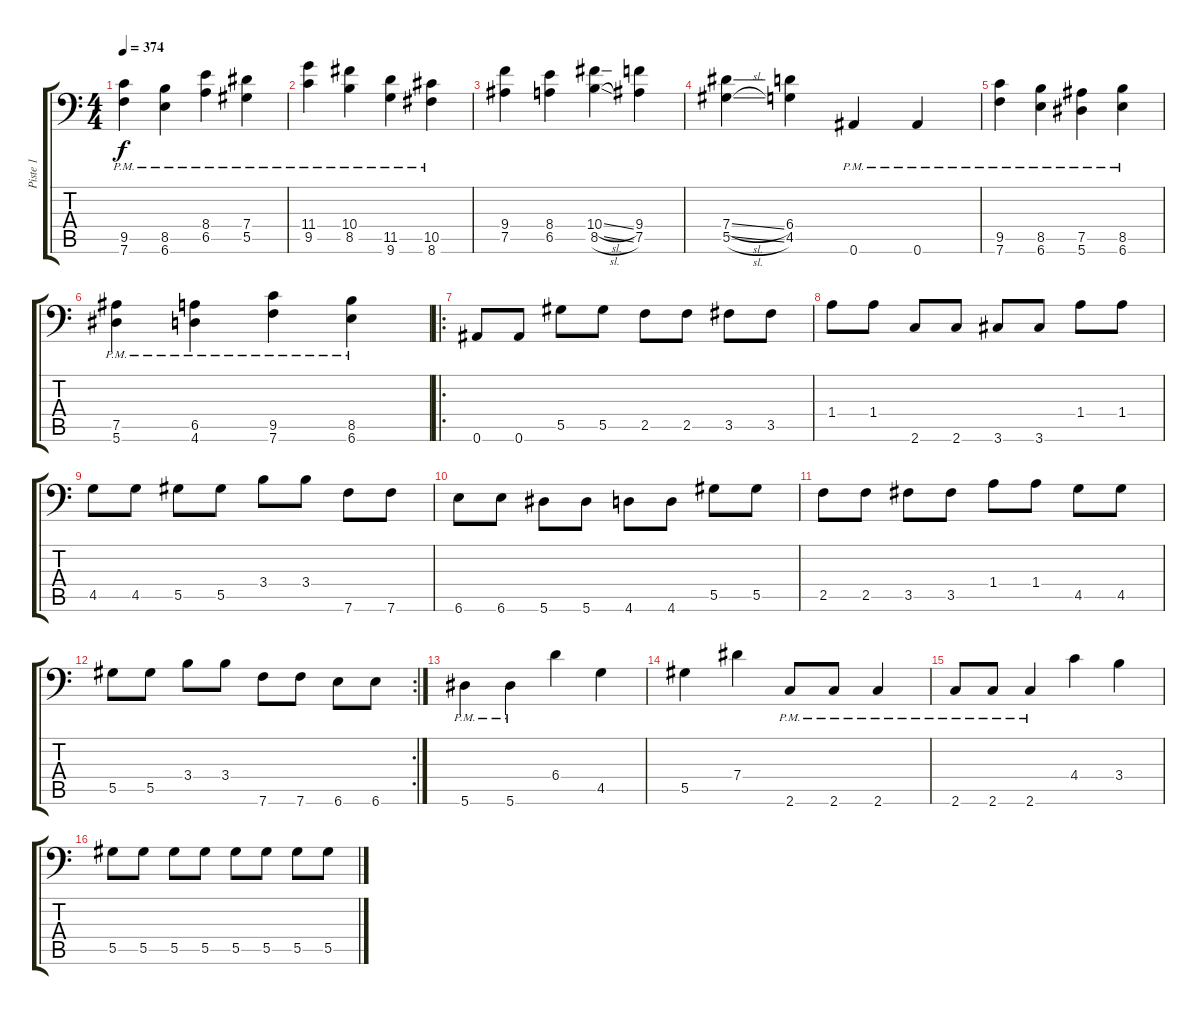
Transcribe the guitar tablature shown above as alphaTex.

\track ("Piste 1" "Piste 1") {instrument distortionguitar}
\staff {score tabs}
\tuning (Bb3 F3 Db3 Ab2 Eb2 Bb1) {hide}
\ts (4 4)
\tempo 374
\clef f4
\ks c
(9.5{pm} 7.6{pm}).4{dy f} (8.5{pm} 6.6{pm}).4 (8.4{pm} 6.5{pm}).4 (7.4{pm} 5.5{pm}).4 |
(11.4{pm} 9.5{pm}).4 (10.4{pm} 8.5{pm}).4 (11.5{pm} 9.6{pm}).4 (10.5{pm} 8.6{pm}).4 |
(9.4 7.5).4 (8.4 6.5).4 (10.4{sl} 8.5{sl}).4 (9.4 7.5).4 |
(7.4{sl} 5.5{sl}).4 (6.4 4.5).4 0.6{pm}.4 0.6{pm}.4 |
(9.5{pm} 7.6{pm}).4 (8.5{pm} 6.6{pm}).4 (7.5{pm} 5.6{pm}).4 (8.5{pm} 6.6{pm}).4 |
(7.5{pm} 5.6{pm}).4 (6.5{pm} 4.6{pm}).4 (9.5{pm} 7.6{pm}).4 (8.5{pm} 6.6{pm}).4 |
\ro
0.6.8 0.6.8 5.5.8 5.5.8 2.5.8 2.5.8 3.5.8 3.5.8 |
1.4.8 1.4.8 2.6.8 2.6.8 3.6.8 3.6.8 1.4.8 1.4.8 |
4.5.8 4.5.8 5.5.8 5.5.8 3.4.8 3.4.8 7.6.8 7.6.8 |
6.6.8 6.6.8 5.6.8 5.6.8 4.6.8 4.6.8 5.5.8 5.5.8 |
2.5.8 2.5.8 3.5.8 3.5.8 1.4.8 1.4.8 4.5.8 4.5.8 |
\rc 2
5.5.8 5.5.8 3.4.8 3.4.8 7.6.8 7.6.8 6.6.8 6.6.8 |
5.6{pm}.4 5.6{pm}.4 6.4.4 4.5.4 |
5.5.4 7.4.4 2.6{pm}.8 2.6{pm}.8 2.6{pm}.4 |
2.6{pm}.8 2.6{pm}.8 2.6{pm}.4 4.4.4 3.4.4 |
5.5.8 5.5.8 5.5.8 5.5.8 5.5.8 5.5.8 5.5.8 5.5.8
